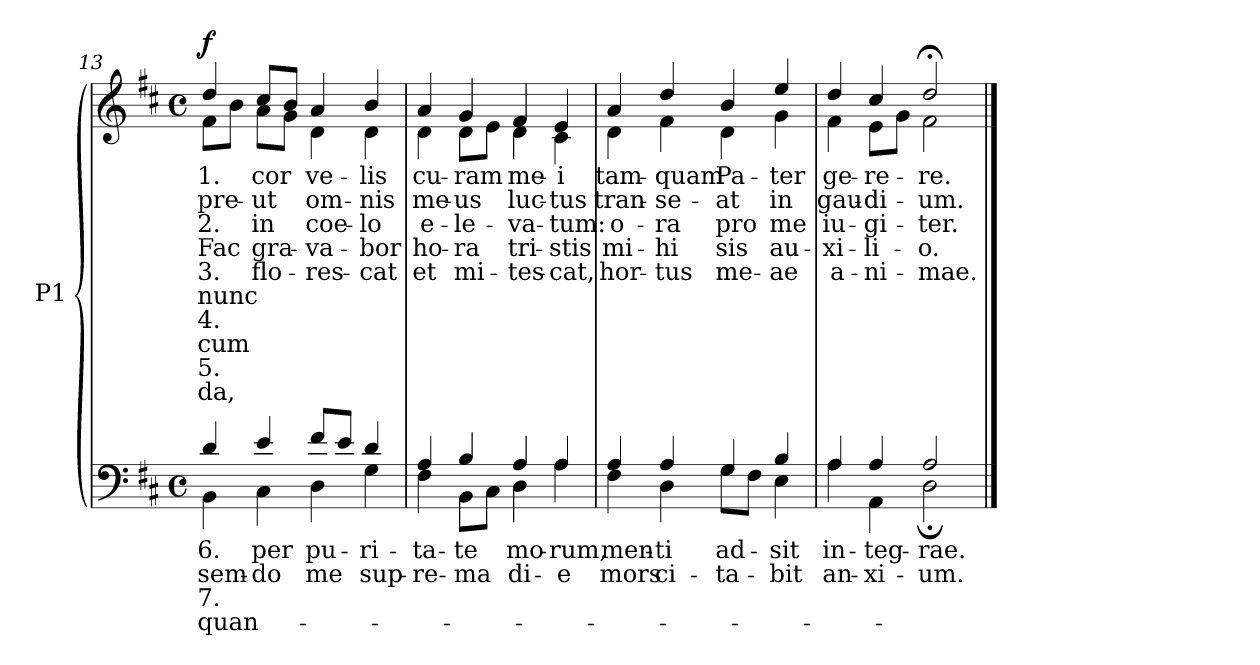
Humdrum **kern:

**kern	**text	**text	**text	**text	**kern	**text	**text	**text	**text	**text	**text	**text	**text	**text	**text	**dynam
*part1	*part1	*part1	*part1	*part1	*part1	*part1	*part1	*part1	*part1	*part1	*part1	*part1	*part1	*part1	*part1	*part1
*staff2	*staff2	*staff2	*staff2	*staff2	*staff1	*staff1	*staff1	*staff1	*staff1	*staff1	*staff1	*staff1	*staff1	*staff1	*staff1	*staff1/2
*I"P1	*	*	*	*	*	*	*	*	*	*	*	*	*	*	*	*
!!LO:LB:g=z
*clefF4	*	*	*	*	*clefG2	*	*	*	*	*	*	*	*	*	*	*
*k[f#c#]	*	*	*	*	*k[f#c#]	*	*	*	*	*	*	*	*	*	*	*
*D:	*	*	*	*	*D:	*	*	*	*	*	*	*	*	*	*	*
*M4/4	*	*	*	*	*M4/4	*	*	*	*	*	*	*	*	*	*	*
*met(c)	*	*	*	*	*met(c)	*	*	*	*	*	*	*	*	*	*	*
=13	=13	=13	=13	=13	=13	=13	=13	=13	=13	=13	=13	=13	=13	=13	=13	=13
!	!LO:LY:a:color=#000000	!LO:LY:a:color=#000000	!LO:LY:a:color=#000000	!LO:LY:a:color=#000000	!	!	!	!	!	!	!	!	!	!	!	!
*^	*	*	*	*	*	*	*	*	*	*	*	*	*	*	*	*
!	!	!	!	!	!	!	!LO:LY:b:color=#000000	!LO:LY:b:color=#000000	!LO:LY:b:color=#000000	!LO:LY:b:color=#000000	!LO:LY:b:color=#000000	!LO:LY:b:color=#000000	!LO:LY:b:color=#000000	!LO:LY:b:color=#000000	!LO:LY:b:color=#000000	!LO:LY:b:color=#000000	!
*	*	*	*	*	*	*^	*	*	*	*	*	*	*	*	*	*	*
4di/	4BBi\	6.	sem-	7.	-quan-	4ddi/	8f#i\L	1.	pre-	2.	Fac	3.	nunc	4.	cum	5.	da,	f
.	.	.	.	.	.	.	8bi\J	.	.	.	.	.	.	.	.	.	.	.
!	!	!LO:LY:a:color=#000000	!LO:LY:a:color=#000000	!	!	!	!	!	!	!	!	!	!	!	!	!	!	!
!	!	!	!	!	!	!	!	!LO:LY:b:color=#000000	!LO:LY:b:color=#000000	!LO:LY:b:color=#000000	!LO:LY:b:color=#000000	!LO:LY:b:color=#000000	!	!	!	!	!	!
4ei/	4C#i\	per	-do	.	.	8cc#i/L	8ai\L	-cor	ut	in	gra-	flo-	.	.	.	.	.	.
.	.	.	.	.	.	8bi/J	8gi\J	.	.	.	.	.	.	.	.	.	.	.
!	!	!LO:LY:a:color=#000000	!LO:LY:a:color=#000000	!	!	!	!	!	!	!	!	!	!	!	!	!	!	!
!	!	!	!	!	!	!	!	!LO:LY:b:color=#000000	!LO:LY:b:color=#000000	!LO:LY:b:color=#000000	!LO:LY:b:color=#000000	!LO:LY:b:color=#000000	!	!	!	!	!	!
8f#i/L	4Di\	pu-	me	.	.	4ai/	4di\	ve-	om-	coe-	-va-	-res-	.	.	.	.	.	.
8ei/J	.	.	.	.	.	.	.	.	.	.	.	.	.	.	.	.	.	.
!	!	!LO:LY:a:color=#000000	!LO:LY:a:color=#000000	!	!	!	!	!	!	!	!	!	!	!	!	!	!	!
!	!	!	!	!	!	!	!	!LO:LY:b:color=#000000	!LO:LY:b:color=#000000	!LO:LY:b:color=#000000	!LO:LY:b:color=#000000	!LO:LY:b:color=#000000	!	!	!	!	!	!
4di/	4Gi\	-ri-	-sup-	.	.	4bi/	4di\	-lis	-nis	-lo	-bor	-cat	.	.	.	.	.	.
=14	=14	=14	=14	=14	=14	=14	=14	=14	=14	=14	=14	=14	=14	=14	=14	=14	=14	=14
!	!	!LO:LY:a:color=#000000	!LO:LY:a:color=#000000	!	!	!	!	!	!	!	!	!	!	!	!	!	!	!
!	!	!	!	!	!	!	!	!LO:LY:b:color=#000000	!LO:LY:b:color=#000000	!LO:LY:b:color=#000000	!LO:LY:b:color=#000000	!LO:LY:b:color=#000000	!	!	!	!	!	!
4Ai/	4F#i\	-ta-	-re-	.	.	4ai/	4di\	cu-	me-	e-	ho-	et	.	.	.	.	.	.
!	!	!LO:LY:a:color=#000000	!LO:LY:a:color=#000000	!	!	!	!	!	!	!	!	!	!	!	!	!	!	!
!	!	!	!	!	!	!	!	!LO:LY:b:color=#000000	!LO:LY:b:color=#000000	!LO:LY:b:color=#000000	!LO:LY:b:color=#000000	!LO:LY:b:color=#000000	!	!	!	!	!	!
4Bi/	8BBi\L	-te	ma	.	.	4gi/	8di\L	-ram	-us	-le-	-ra	mi-	.	.	.	.	.	.
.	8C#i\J	.	.	.	.	.	8ei\J	.	.	.	.	.	.	.	.	.	.	.
!	!	!LO:LY:a:color=#000000	!LO:LY:a:color=#000000	!	!	!	!	!	!	!	!	!	!	!	!	!	!	!
!	!	!	!	!	!	!	!	!LO:LY:b:color=#000000	!LO:LY:b:color=#000000	!LO:LY:b:color=#000000	!LO:LY:b:color=#000000	!LO:LY:b:color=#000000	!	!	!	!	!	!
4Ai/	4Di\	mo-	-di-	.	.	4f#i/	4di\	me-	luc-	-va-	tri-	-tes-	.	.	.	.	.	.
!	!	!LO:LY:a:color=#000000	!LO:LY:a:color=#000000	!	!	!	!	!	!	!	!	!	!	!	!	!	!	!
!	!	!	!	!	!	!	!	!LO:LY:b:color=#000000	!LO:LY:b:color=#000000	!LO:LY:b:color=#000000	!LO:LY:b:color=#000000	!LO:LY:b:color=#000000	!	!	!	!	!	!
4Ai/	4Ai\	-rum,	e	.	.	4ei/	4c#i\	-i	-tus	-tum:	-stis	-cat,	.	.	.	.	.	.
=15	=15	=15	=15	=15	=15	=15	=15	=15	=15	=15	=15	=15	=15	=15	=15	=15	=15	=15
!	!	!LO:LY:a:color=#000000	!LO:LY:a:color=#000000	!	!	!	!	!	!	!	!	!	!	!	!	!	!	!
!	!	!	!	!	!	!	!	!LO:LY:b:color=#000000	!LO:LY:b:color=#000000	!LO:LY:b:color=#000000	!LO:LY:b:color=#000000	!LO:LY:b:color=#000000	!	!	!	!	!	!
4Ai/	4F#i\	men-	-mors	.	.	4ai/	4di\	tam-	tran-	o-	mi-	hor-	.	.	.	.	.	.
!	!	!LO:LY:a:color=#000000	!LO:LY:a:color=#000000	!	!	!	!	!	!	!	!	!	!	!	!	!	!	!
!	!	!	!	!	!	!	!	!LO:LY:b:color=#000000	!LO:LY:b:color=#000000	!LO:LY:b:color=#000000	!LO:LY:b:color=#000000	!LO:LY:b:color=#000000	!	!	!	!	!	!
4Ai/	4Di\	ti	ci-	.	.	4ddi/	4f#i\	-quam	-se-	-ra	-hi	-tus	.	.	.	.	.	.
!	!	!LO:LY:a:color=#000000	!LO:LY:a:color=#000000	!	!	!	!	!	!	!	!	!	!	!	!	!	!	!
!	!	!	!	!	!	!	!	!LO:LY:b:color=#000000	!LO:LY:b:color=#000000	!LO:LY:b:color=#000000	!LO:LY:b:color=#000000	!LO:LY:b:color=#000000	!	!	!	!	!	!
4Gi/	8Gi\L	-ad-	-ta-	.	.	4bi/	4di\	Pa-	-at	pro	sis	me-	.	.	.	.	.	.
.	8F#i\J	.	.	.	.	.	.	.	.	.	.	.	.	.	.	.	.	.
!	!	!LO:LY:a:color=#000000	!LO:LY:a:color=#000000	!	!	!	!	!	!	!	!	!	!	!	!	!	!	!
!	!	!	!	!	!	!	!	!LO:LY:b:color=#000000	!LO:LY:b:color=#000000	!LO:LY:b:color=#000000	!LO:LY:b:color=#000000	!LO:LY:b:color=#000000	!	!	!	!	!	!
4Bi/	4Ei\	-sit	bit	.	.	4eei/	4gi\	-ter	in	me	au-	-ae	.	.	.	.	.	.
=16	=16	=16	=16	=16	=16	=16	=16	=16	=16	=16	=16	=16	=16	=16	=16	=16	=16	=16
!	!	!LO:LY:a:color=#000000	!LO:LY:a:color=#000000	!	!	!	!	!	!	!	!	!	!	!	!	!	!	!
!	!	!	!	!	!	!	!	!LO:LY:b:color=#000000	!LO:LY:b:color=#000000	!LO:LY:b:color=#000000	!LO:LY:b:color=#000000	!LO:LY:b:color=#000000	!	!	!	!	!	!
4Ai/	4Ai\	-in-	an-	.	.	4ddi/	4f#i\	ge-	gau-	iu-	-xi-	a-	.	.	.	.	.	.
!	!	!LO:LY:a:color=#000000	!LO:LY:a:color=#000000	!	!	!	!	!	!	!	!	!	!	!	!	!	!	!
!	!	!	!	!	!	!	!	!LO:LY:b:color=#000000	!LO:LY:b:color=#000000	!LO:LY:b:color=#000000	!LO:LY:b:color=#000000	!LO:LY:b:color=#000000	!	!	!	!	!	!
4Ai/	4AAi\	-teg-	-xi-	.	.	4cc#i/	8ei\L	-re-	-di-	-gi-	-li-	-ni-	.	.	.	.	.	.
.	.	.	.	.	.	.	8gi\J	.	.	.	.	.	.	.	.	.	.	.
!	!	!LO:LY:a:color=#000000	!LO:LY:a:color=#000000	!	!	!	!	!	!	!	!	!	!	!	!	!	!	!
!	!	!	!	!	!	!	!	!LO:LY:b:color=#000000	!LO:LY:b:color=#000000	!LO:LY:b:color=#000000	!LO:LY:b:color=#000000	!LO:LY:b:color=#000000	!	!	!	!	!	!
2Ai/	2D;i\	-rae.	um.	.	.	2dd;i/	2f#i\	-re.	-um.	-ter.	-o.	-mae.	.	.	.	.	.	.
*v	*v	*	*	*	*	*	*	*	*	*	*	*	*	*	*	*	*	*
*	*	*	*	*	*v	*v	*	*	*	*	*	*	*	*	*	*	*
==	==	==	==	==	==	==	==	==	==	==	==	==	==	==	==	==
*-	*-	*-	*-	*-	*-	*-	*-	*-	*-	*-	*-	*-	*-	*-	*-	*-
